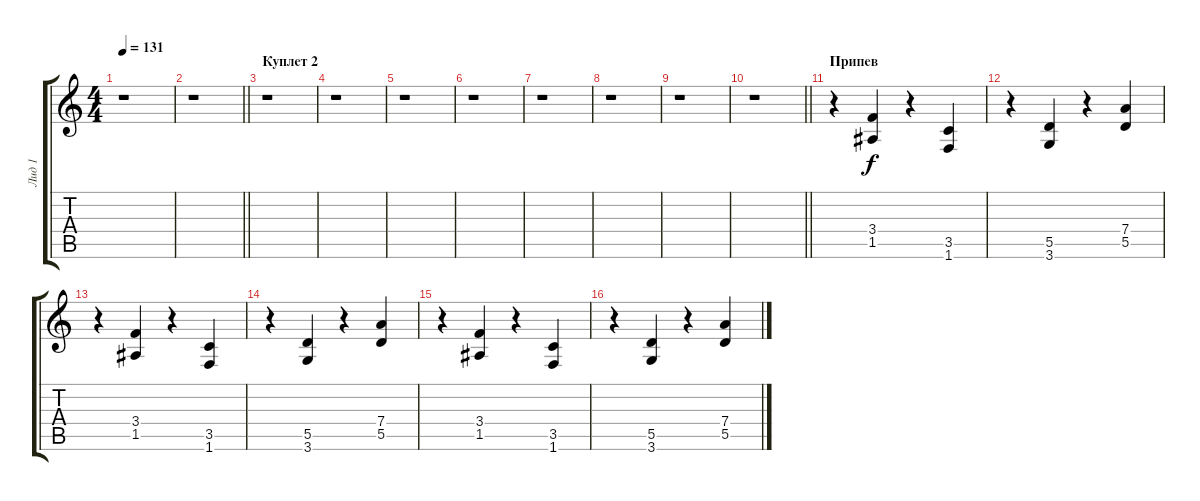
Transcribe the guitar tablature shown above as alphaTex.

\track ("Лид 1" "Лид 1") {instrument distortionguitar}
\staff {score tabs}
\tuning (E4 B3 G3 D3 A2 E2) {hide}
\ts (4 4)
\tempo 131
\clef g2
\ks c
r.1{dy f} |
\barLineRight lightlight
r.1 |
\section ("" "Куплет 2")
r.1 |
r.1 |
r.1 |
r.1 |
r.1 |
r.1 |
r.1 |
\barLineRight lightlight
r.1 |
\section ("" "Припев")
r.4 (3.4 1.5).4 r.4 (3.5 1.6).4 |
r.4 (5.5 3.6).4 r.4 (7.4 5.5).4 |
r.4 (3.4 1.5).4 r.4 (3.5 1.6).4 |
r.4 (5.5 3.6).4 r.4 (7.4 5.5).4 |
r.4 (3.4 1.5).4 r.4 (3.5 1.6).4 |
r.4 (5.5 3.6).4 r.4 (7.4 5.5).4
